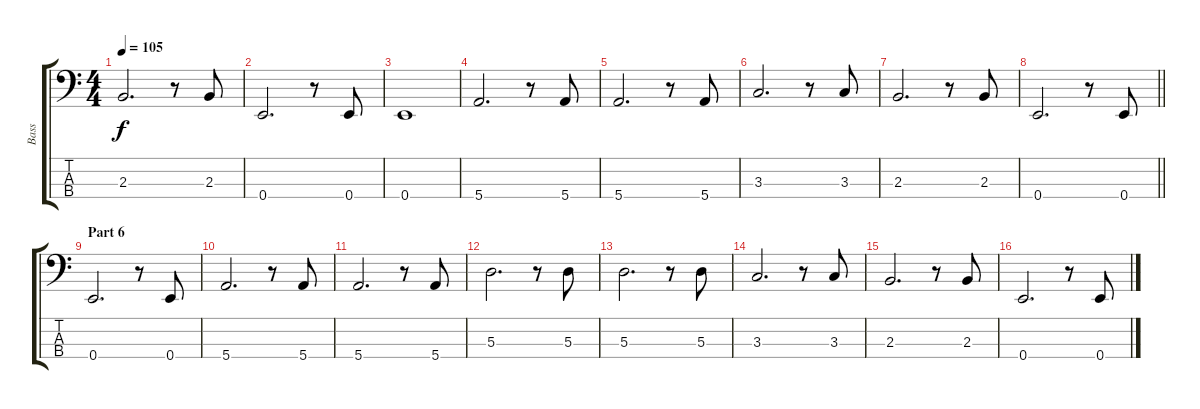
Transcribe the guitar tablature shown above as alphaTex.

\track ("Bass" "Bass") {instrument electricbassfinger}
\staff {score tabs}
\tuning (G2 D2 A1 E1) {hide}
\ts (4 4)
\tempo 105
\clef f4
\ks c
2.3.2{d dy f} r.8 2.3.8 |
0.4.2{d} r.8 0.4.8 |
0.4.1 |
5.4.2{d} r.8 5.4.8 |
5.4.2{d} r.8 5.4.8 |
3.3.2{d} r.8 3.3.8 |
2.3.2{d} r.8 2.3.8 |
\barLineRight lightlight
0.4.2{d} r.8 0.4.8 |
\section ("" "Part 6")
0.4.2{d} r.8 0.4.8 |
5.4.2{d} r.8 5.4.8 |
5.4.2{d} r.8 5.4.8 |
5.3.2{d} r.8 5.3.8 |
5.3.2{d} r.8 5.3.8 |
3.3.2{d} r.8 3.3.8 |
2.3.2{d} r.8 2.3.8 |
0.4.2{d} r.8 0.4.8
